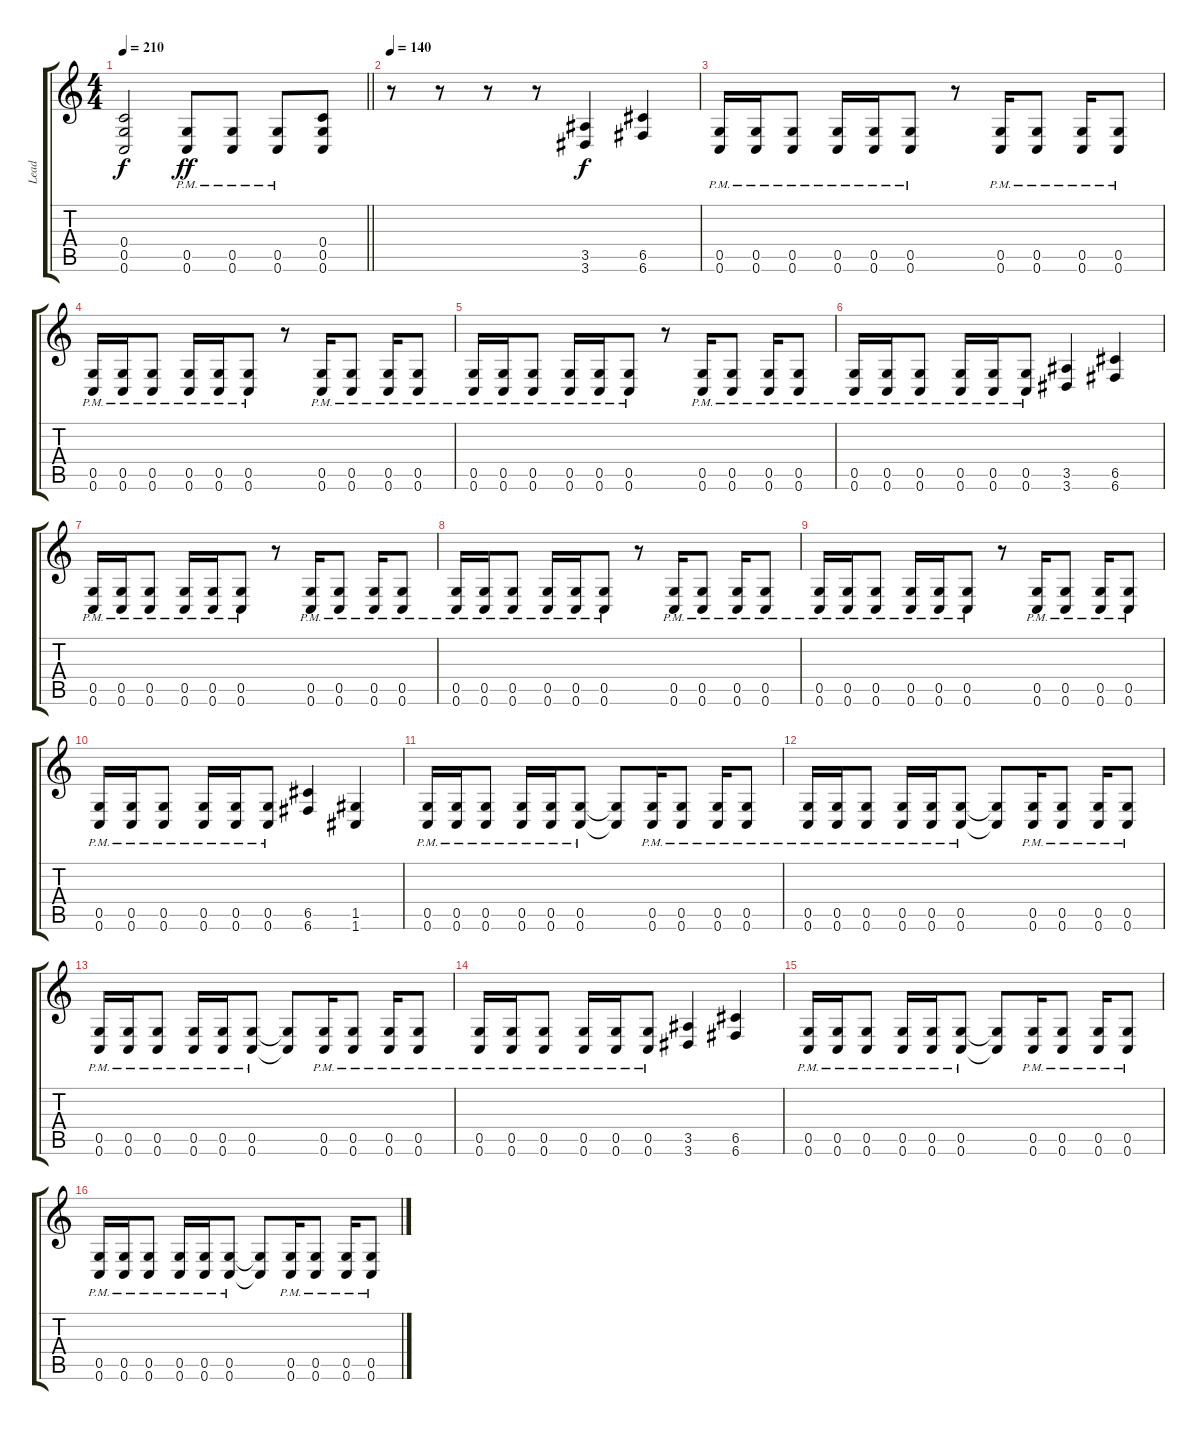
\track ("Lead" "Lead") {instrument distortionguitar}
\staff {score tabs}
\tuning (D4 A3 F3 C3 G2 C2) {hide}
\ts (4 4)
\tempo 210
\clef g2
\barLineRight lightlight
\ks c
(0.4{t} 0.5{t} 0.6{t}).2{dy f} (0.5{pm} 0.6{pm}).8{dy ff} (0.5{pm} 0.6{pm}).8 (0.5{pm} 0.6{pm}).8 (0.4 0.5 0.6).8 |
\section ("" "")
\tempo 140
r.8 r.8 r.8 r.8 (3.5 3.6).4{dy f} (6.5 6.6).4 |
(0.5{pm} 0.6{pm}).16 (0.5{pm} 0.6{pm}).16 (0.5{pm} 0.6{pm}).8 (0.5{pm} 0.6{pm}).16 (0.5{pm} 0.6{pm}).16 (0.5{pm} 0.6{pm}).8 r.8 (0.5{pm} 0.6{pm}).16 (0.5{pm} 0.6{pm}).8 (0.5{pm} 0.6{pm}).16 (0.5{pm} 0.6{pm}).8 |
(0.5{pm} 0.6{pm}).16 (0.5{pm} 0.6{pm}).16 (0.5{pm} 0.6{pm}).8 (0.5{pm} 0.6{pm}).16 (0.5{pm} 0.6{pm}).16 (0.5{pm} 0.6{pm}).8 r.8 (0.5{pm} 0.6{pm}).16 (0.5{pm} 0.6{pm}).8 (0.5{pm} 0.6{pm}).16 (0.5{pm} 0.6{pm}).8 |
(0.5{pm} 0.6{pm}).16 (0.5{pm} 0.6{pm}).16 (0.5{pm} 0.6{pm}).8 (0.5{pm} 0.6{pm}).16 (0.5{pm} 0.6{pm}).16 (0.5{pm} 0.6{pm}).8 r.8 (0.5{pm} 0.6{pm}).16 (0.5{pm} 0.6{pm}).8 (0.5{pm} 0.6{pm}).16 (0.5{pm} 0.6{pm}).8 |
(0.5{pm} 0.6{pm}).16 (0.5{pm} 0.6{pm}).16 (0.5{pm} 0.6{pm}).8 (0.5{pm} 0.6{pm}).16 (0.5{pm} 0.6{pm}).16 (0.5{pm} 0.6{pm}).8 (3.5 3.6).4 (6.5 6.6).4 |
(0.5{pm} 0.6{pm}).16 (0.5{pm} 0.6{pm}).16 (0.5{pm} 0.6{pm}).8 (0.5{pm} 0.6{pm}).16 (0.5{pm} 0.6{pm}).16 (0.5{pm} 0.6{pm}).8 r.8 (0.5{pm} 0.6{pm}).16 (0.5{pm} 0.6{pm}).8 (0.5{pm} 0.6{pm}).16 (0.5{pm} 0.6{pm}).8 |
(0.5{pm} 0.6{pm}).16 (0.5{pm} 0.6{pm}).16 (0.5{pm} 0.6{pm}).8 (0.5{pm} 0.6{pm}).16 (0.5{pm} 0.6{pm}).16 (0.5{pm} 0.6{pm}).8 r.8 (0.5{pm} 0.6{pm}).16 (0.5{pm} 0.6{pm}).8 (0.5{pm} 0.6{pm}).16 (0.5{pm} 0.6{pm}).8 |
(0.5{pm} 0.6{pm}).16 (0.5{pm} 0.6{pm}).16 (0.5{pm} 0.6{pm}).8 (0.5{pm} 0.6{pm}).16 (0.5{pm} 0.6{pm}).16 (0.5{pm} 0.6{pm}).8 r.8 (0.5{pm} 0.6{pm}).16 (0.5{pm} 0.6{pm}).8 (0.5{pm} 0.6{pm}).16 (0.5{pm} 0.6{pm}).8 |
(0.5{pm} 0.6{pm}).16 (0.5{pm} 0.6{pm}).16 (0.5{pm} 0.6{pm}).8 (0.5{pm} 0.6{pm}).16 (0.5{pm} 0.6{pm}).16 (0.5{pm} 0.6{pm}).8 (6.5 6.6).4 (1.5 1.6).4 |
(0.5{pm} 0.6{pm}).16 (0.5{pm} 0.6{pm}).16 (0.5{pm} 0.6{pm}).8 (0.5{pm} 0.6{pm}).16 (0.5{pm} 0.6{pm}).16 (0.5{pm} 0.6{pm}).8 (0.5{t} 0.6{t}).8 (0.5{pm} 0.6{pm}).16 (0.5{pm} 0.6{pm}).8 (0.5{pm} 0.6{pm}).16 (0.5{pm} 0.6{pm}).8 |
(0.5{pm} 0.6{pm}).16 (0.5{pm} 0.6{pm}).16 (0.5{pm} 0.6{pm}).8 (0.5{pm} 0.6{pm}).16 (0.5{pm} 0.6{pm}).16 (0.5{pm} 0.6{pm}).8 (0.5{t} 0.6{t}).8 (0.5{pm} 0.6{pm}).16 (0.5{pm} 0.6{pm}).8 (0.5{pm} 0.6{pm}).16 (0.5{pm} 0.6{pm}).8 |
(0.5{pm} 0.6{pm}).16 (0.5{pm} 0.6{pm}).16 (0.5{pm} 0.6{pm}).8 (0.5{pm} 0.6{pm}).16 (0.5{pm} 0.6{pm}).16 (0.5{pm} 0.6{pm}).8 (0.5{t} 0.6{t}).8 (0.5{pm} 0.6{pm}).16 (0.5{pm} 0.6{pm}).8 (0.5{pm} 0.6{pm}).16 (0.5{pm} 0.6{pm}).8 |
(0.5{pm} 0.6{pm}).16 (0.5{pm} 0.6{pm}).16 (0.5{pm} 0.6{pm}).8 (0.5{pm} 0.6{pm}).16 (0.5{pm} 0.6{pm}).16 (0.5{pm} 0.6{pm}).8 (3.5 3.6).4 (6.5 6.6).4 |
(0.5{pm} 0.6{pm}).16 (0.5{pm} 0.6{pm}).16 (0.5{pm} 0.6{pm}).8 (0.5{pm} 0.6{pm}).16 (0.5{pm} 0.6{pm}).16 (0.5{pm} 0.6{pm}).8 (0.5{t} 0.6{t}).8 (0.5{pm} 0.6{pm}).16 (0.5{pm} 0.6{pm}).8 (0.5{pm} 0.6{pm}).16 (0.5{pm} 0.6{pm}).8 |
(0.5{pm} 0.6{pm}).16 (0.5{pm} 0.6{pm}).16 (0.5{pm} 0.6{pm}).8 (0.5{pm} 0.6{pm}).16 (0.5{pm} 0.6{pm}).16 (0.5{pm} 0.6{pm}).8 (0.5{t} 0.6{t}).8 (0.5{pm} 0.6{pm}).16 (0.5{pm} 0.6{pm}).8 (0.5{pm} 0.6{pm}).16 (0.5{pm} 0.6{pm}).8
